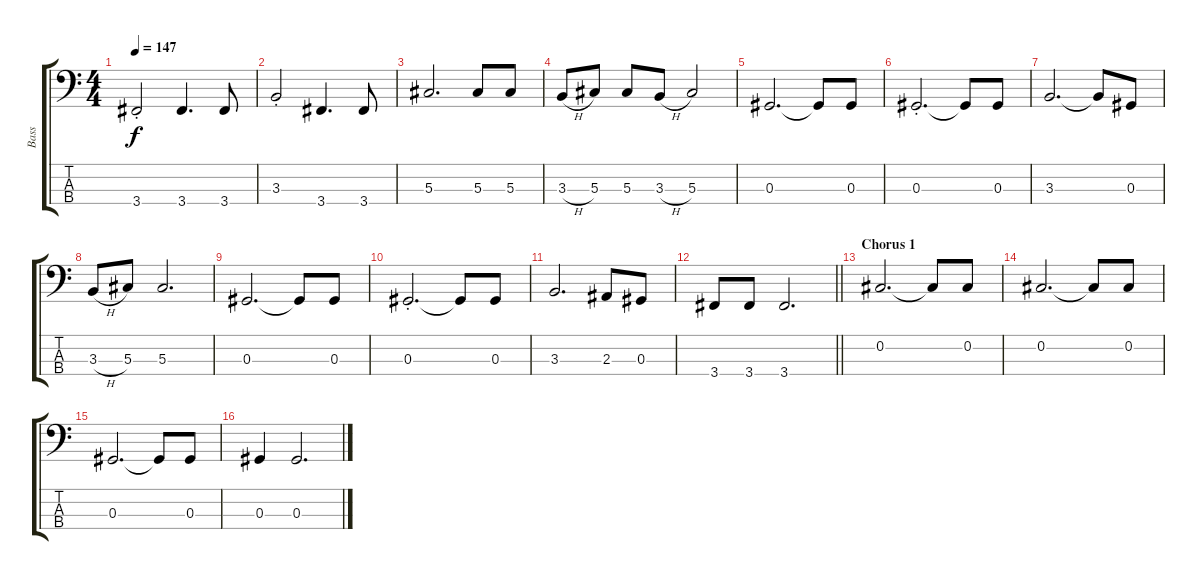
\track ("Bass" "Bass") {instrument electricbassfinger}
\staff {score tabs}
\tuning (Gb2 Db2 Ab1 Eb1) {hide}
\ts (4 4)
\tempo 147
\clef f4
\ks c
3.4{st}.2{dy f} 3.4.4{d} 3.4.8 |
3.3{st}.2 3.4.4{d} 3.4.8 |
5.3.2{d} 5.3.8 5.3.8 |
3.3{h}.8 5.3.8 5.3.8 3.3{h}.8 5.3.2 |
0.3.2{d} 0.3{t}.8 0.3.8 |
0.3{st}.2{d} 0.3{t}.8 0.3.8 |
3.3.2{d} 3.3{t}.8 0.3.8 |
3.3{h}.8 5.3.8 5.3.2{d} |
0.3.2{d} 0.3{t}.8 0.3.8 |
0.3{st}.2{d} 0.3{t}.8 0.3.8 |
3.3.2{d} 2.3.8 0.3.8 |
\barLineRight lightlight
3.4.8 3.4.8 3.4.2{d} |
\section ("" "Chorus 1")
0.2.2{d} 0.2{t}.8 0.2.8 |
0.2.2{d} 0.2{t}.8 0.2.8 |
0.3.2{d} 0.3{t}.8 0.3.8 |
0.3.4 0.3.2{d}
